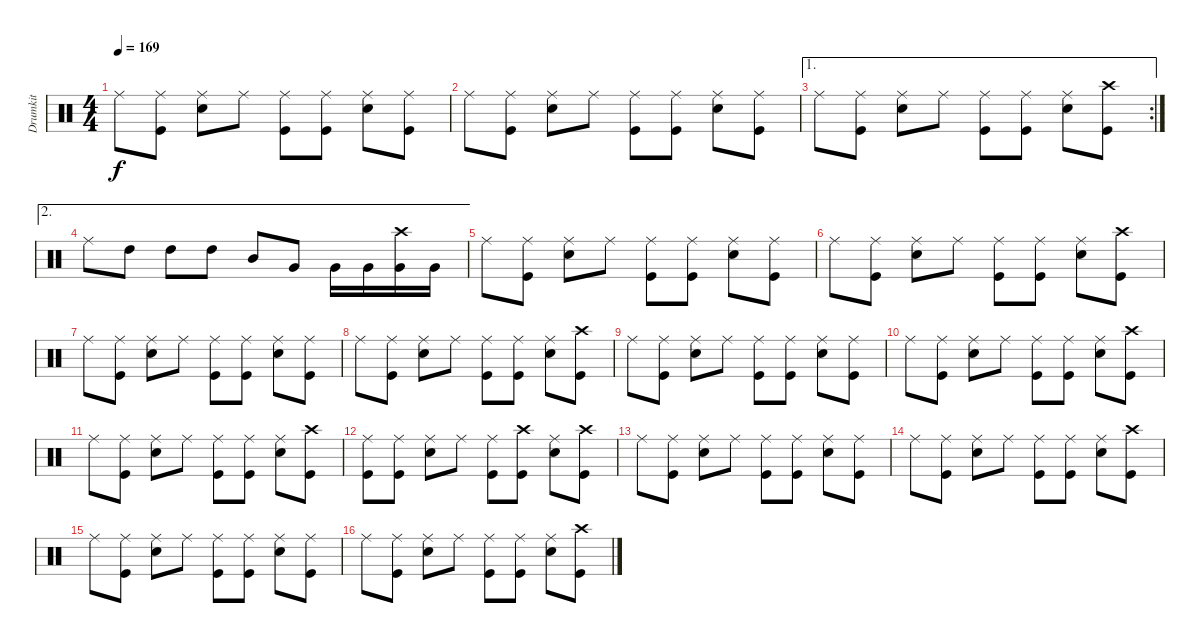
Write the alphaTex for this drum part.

\track ("Drumkit" "Drumkit") {instrument percussion}
\staff {score}
\articulation defaults
\ts (4 4)
\tempo 169
\clef neutral
\ks c "Ride (middle)".8{dy f}
("Ride (middle)" "Kick (hit)").8 ("Ride (middle)" "Snare (hit) 2").8 "Ride (middle)".8 ("Ride (middle)" "Kick (hit)").8 ("Ride (middle)" "Kick (hit)").8 ("Ride (middle)" "Snare (hit) 2").8 ("Ride (middle)" "Kick (hit)").8 |
"Ride (middle)".8 ("Ride (middle)" "Kick (hit)").8 ("Ride (middle)" "Snare (hit) 2").8 "Ride (middle)".8 ("Ride (middle)" "Kick (hit)").8 ("Ride (middle)" "Kick (hit)").8 ("Ride (middle)" "Snare (hit) 2").8 ("Ride (middle)" "Kick (hit)").8 |
\ae 1
\rc 2 "Ride (middle)".8
("Ride (middle)" "Kick (hit)").8 ("Ride (middle)" "Snare (hit) 2").8 "Ride (middle)".8 ("Ride (middle)" "Kick (hit)").8 ("Ride (middle)" "Kick (hit)").8 ("Ride (middle)" "Snare (hit) 2").8 ("Crash high (hit)" "Kick (hit)").8 |
\ae 2 "Ride (middle)".8 "High Tom (hit)".8 "High Tom (hit)".8 "High Tom (hit)".8 "Mid Tom (hit)".8 "Very Low Tom (hit)".8 "Very Low Tom (hit)".16 "Very Low Tom (hit)".16
("Crash high (hit)" "Very Low Tom (hit)").16 "Very Low Tom (hit)".16 |
"Ride (middle)".8 ("Ride (middle)" "Kick (hit)").8 ("Ride (middle)" "Snare (hit) 2").8 "Ride (middle)".8 ("Ride (middle)" "Kick (hit)").8 ("Ride (middle)" "Kick (hit)").8 ("Ride (middle)" "Snare (hit) 2").8 ("Ride (middle)" "Kick (hit)").8 |
"Ride (middle)".8 ("Ride (middle)" "Kick (hit)").8 ("Ride (middle)" "Snare (hit) 2").8 "Ride (middle)".8 ("Ride (middle)" "Kick (hit)").8 ("Ride (middle)" "Kick (hit)").8 ("Ride (middle)" "Snare (hit) 2").8 ("Crash high (hit)" "Kick (hit)").8 |
"Ride (middle)".8 ("Ride (middle)" "Kick (hit)").8 ("Ride (middle)" "Snare (hit) 2").8 "Ride (middle)".8 ("Ride (middle)" "Kick (hit)").8 ("Ride (middle)" "Kick (hit)").8 ("Ride (middle)" "Snare (hit) 2").8 ("Ride (middle)" "Kick (hit)").8 |
"Ride (middle)".8 ("Ride (middle)" "Kick (hit)").8 ("Ride (middle)" "Snare (hit) 2").8 "Ride (middle)".8 ("Ride (middle)" "Kick (hit)").8 ("Ride (middle)" "Kick (hit)").8 ("Ride (middle)" "Snare (hit) 2").8 ("Crash high (hit)" "Kick (hit)").8 |
"Ride (middle)".8 ("Ride (middle)" "Kick (hit)").8 ("Ride (middle)" "Snare (hit) 2").8 "Ride (middle)".8 ("Ride (middle)" "Kick (hit)").8 ("Ride (middle)" "Kick (hit)").8 ("Ride (middle)" "Snare (hit) 2").8 ("Ride (middle)" "Kick (hit)").8 |
"Ride (middle)".8 ("Ride (middle)" "Kick (hit)").8 ("Ride (middle)" "Snare (hit) 2").8 "Ride (middle)".8 ("Ride (middle)" "Kick (hit)").8 ("Ride (middle)" "Kick (hit)").8 ("Ride (middle)" "Snare (hit) 2").8 ("Crash high (hit)" "Kick (hit)").8 |
"Ride (middle)".8 ("Ride (middle)" "Kick (hit)").8 ("Ride (middle)" "Snare (hit) 2").8 "Ride (middle)".8 ("Ride (middle)" "Kick (hit)").8 ("Ride (middle)" "Kick (hit)").8 ("Ride (middle)" "Snare (hit) 2").8 ("Crash high (hit)" "Kick (hit)").8 |
("Ride (middle)" "Kick (hit)").8 ("Ride (middle)" "Kick (hit)").8 ("Ride (middle)" "Snare (hit) 2").8 "Ride (middle)".8 ("Ride (middle)" "Kick (hit)").8 ("Crash high (hit)" "Kick (hit)").8 ("Ride (middle)" "Snare (hit) 2").8 ("Crash high (hit)" "Kick (hit)").8 |
"Ride (middle)".8 ("Ride (middle)" "Kick (hit)").8 ("Ride (middle)" "Snare (hit) 2").8 "Ride (middle)".8 ("Ride (middle)" "Kick (hit)").8 ("Ride (middle)" "Kick (hit)").8 ("Ride (middle)" "Snare (hit) 2").8 ("Ride (middle)" "Kick (hit)").8 |
"Ride (middle)".8 ("Ride (middle)" "Kick (hit)").8 ("Ride (middle)" "Snare (hit) 2").8 "Ride (middle)".8 ("Ride (middle)" "Kick (hit)").8 ("Ride (middle)" "Kick (hit)").8 ("Ride (middle)" "Snare (hit) 2").8 ("Crash high (hit)" "Kick (hit)").8 |
"Ride (middle)".8 ("Ride (middle)" "Kick (hit)").8 ("Ride (middle)" "Snare (hit) 2").8 "Ride (middle)".8 ("Ride (middle)" "Kick (hit)").8 ("Ride (middle)" "Kick (hit)").8 ("Ride (middle)" "Snare (hit) 2").8 ("Ride (middle)" "Kick (hit)").8 |
"Ride (middle)".8 ("Ride (middle)" "Kick (hit)").8 ("Ride (middle)" "Snare (hit) 2").8 "Ride (middle)".8 ("Ride (middle)" "Kick (hit)").8 ("Ride (middle)" "Kick (hit)").8 ("Ride (middle)" "Snare (hit) 2").8 ("Crash high (hit)" "Kick (hit)").8
